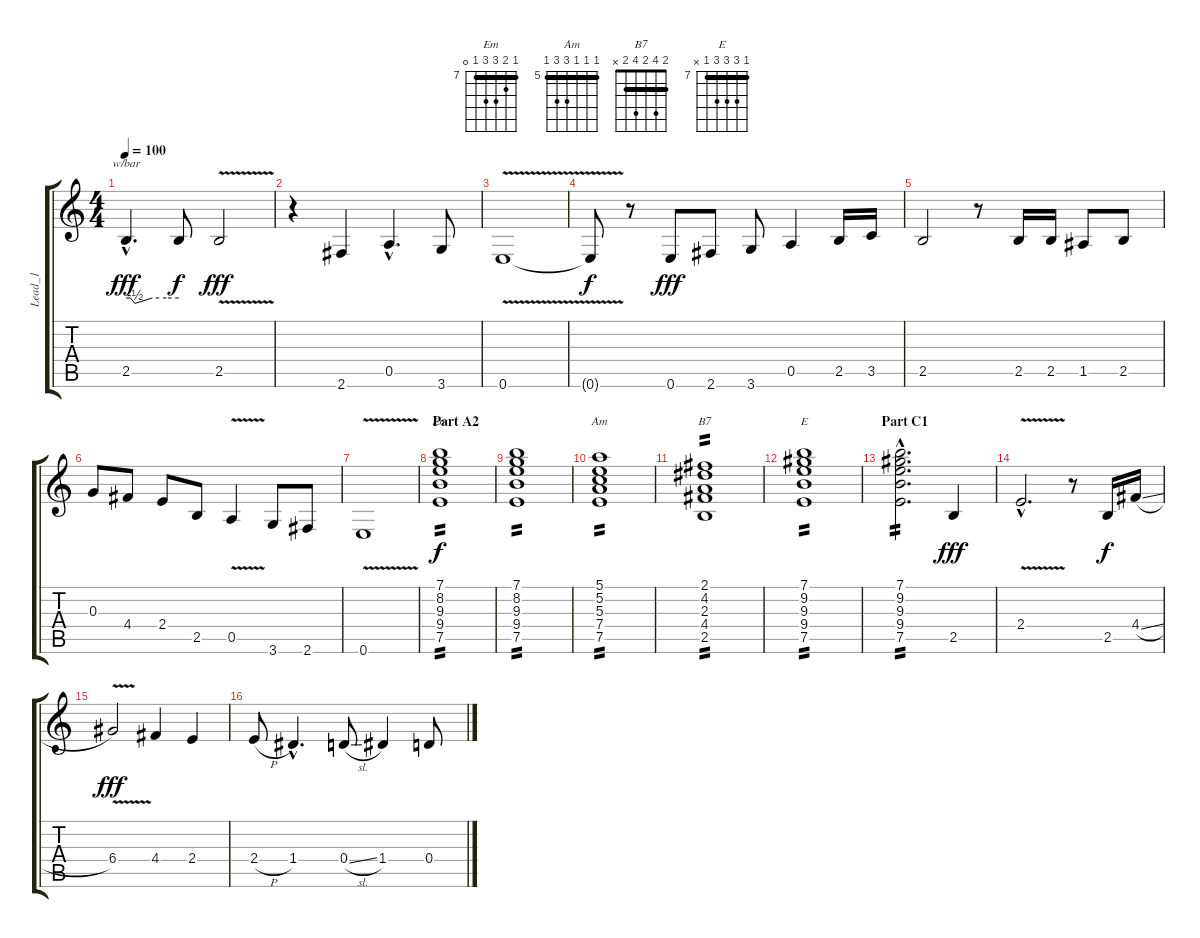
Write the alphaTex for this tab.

\track ("Lead_1" "Lead_1") {instrument acousticguitarsteel}
\staff {score tabs}
\tuning (E4 B3 G3 D3 A2 E2) {hide}
\chord ("Em" 7 8 9 9 7 0) {firstfret 7 barre 7}
\chord ("Am" 5 5 5 7 7 5) {firstfret 5 barre 5}
\chord ("B7" 2 4 2 4 2 x) {barre 2}
\chord ("E" 7 9 9 9 7 x) {firstfret 7 barre 7}
\ts (4 4)
\tempo 100
\clef g2
\ks c
2.5{hac}.4{d tbe (custom default 0 0 5 0 10 -2 30 0 46 0 60 0) dy fff} 2.5{t}.8{dy f} 2.5{v}.2{dy fff} |
r.4 2.6.4 0.5{hac}.4{d} 3.6.8 |
0.6{v}.1 |
0.6{t}.8{dy f} r.8 0.6.8{dy fff} 2.6.8 3.6.8 0.5.4 2.5.16 3.5.16 |
2.5.2 r.8 2.5.16 2.5.16 1.5.8 2.5.8 |
0.3.8 4.4.8 2.4.8 2.5.8 0.5{v}.4 3.6.8 2.6.8 |
0.6{v}.1 |
\section ("" "Part A2")
(7.1 8.2 9.3 9.4 7.5).1{ch "Em" tp 2 dy f volume 9 balance 8 instrument acousticguitarsteel} |
(7.1 8.2 9.3 9.4 7.5).1{tp 2} |
(5.1 5.2 5.3 7.4 7.5).1{ch "Am" tp 2} |
(2.1 4.2 2.3 4.4 2.5).1{ch "B7" tp 2} |
(7.1 9.2 9.3 9.4 7.5).1{ch "E" tp 2} |
\section ("" "Part C1")
(7.1{hac} 9.2{hac} 9.3{hac} 9.4{hac} 7.5{hac}).2{d tp 2} 2.5.4{dy fff volume 13 instrument electricbasspick} |
2.4{v hac}.2{d} r.8 2.5.16{dy f} 4.4{sl}.16 |
6.4{v}.2{dy fff} 4.4.4 2.4.4 |
2.4{h}.8 1.4{hac}.4{d} 0.4{sl}.8 1.4.4 0.4{sl}.8
